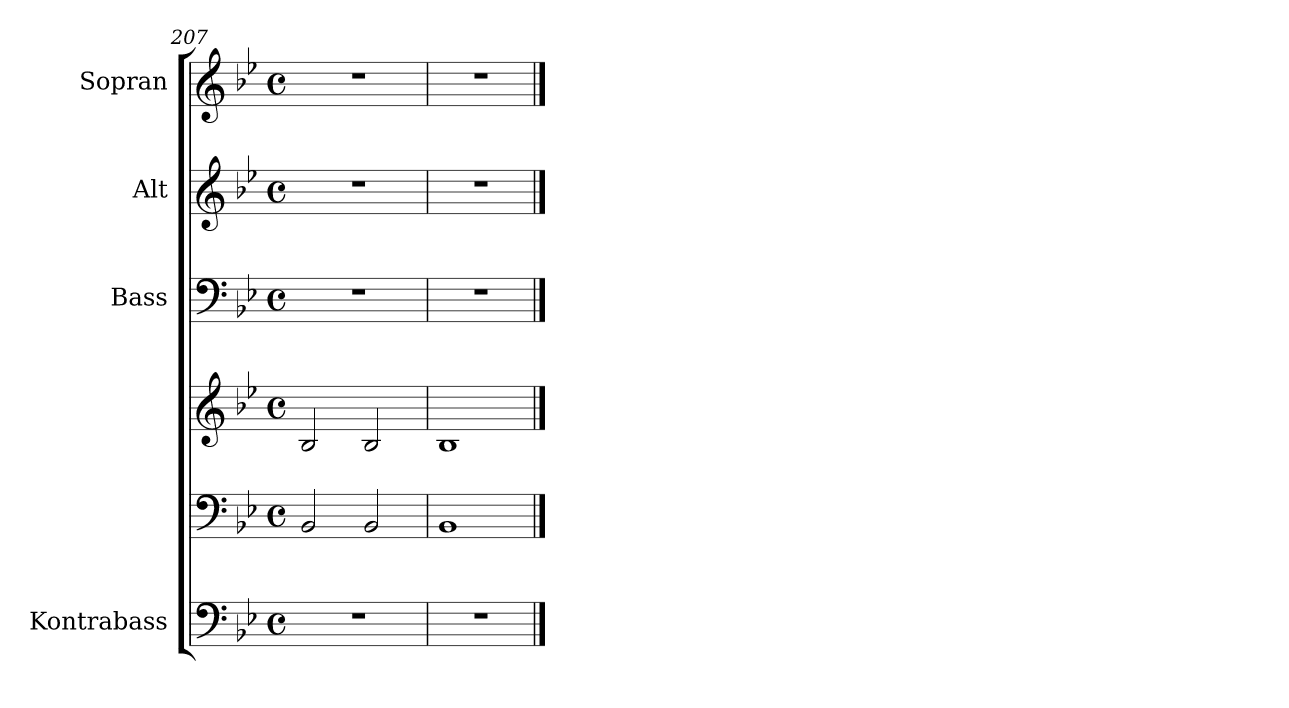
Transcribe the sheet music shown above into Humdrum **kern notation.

**kern	**kern	**kern	**kern	**kern	**kern
*part5	*part4	*part4	*part3	*part2	*part1
*staff6	*staff5	*staff4	*staff3	*staff2	*staff1
*I"Kontrabass	*	*	*I"Bass	*I"Alt	*I"Sopran
*I'Kb.	*	*	*I'B.	*I'A.	*I'S.
*clefF4	*clefF4	*clefG2	*clefF4	*clefG2	*clefG2
*ITrd7c12	*	*	*	*	*
*k[b-e-]	*k[b-e-]	*k[b-e-]	*k[b-e-]	*k[b-e-]	*k[b-e-]
*B-:	*B-:	*B-:	*B-:	*B-:	*B-:
*M4/4	*M4/4	*M4/4	*M4/4	*M4/4	*M4/4
*met(c)	*met(c)	*met(c)	*met(c)	*met(c)	*met(c)
=207	=207	=207	=207	=207	=207
1r	2BB-/	2B-/	1r	1r	1r
.	2BB-/	2B-/	.	.	.
=208	=208	=208	=208	=208	=208
1r	1BB-	1B-	1r	1r	1r
==	==	==	==	==	==
*-	*-	*-	*-	*-	*-
